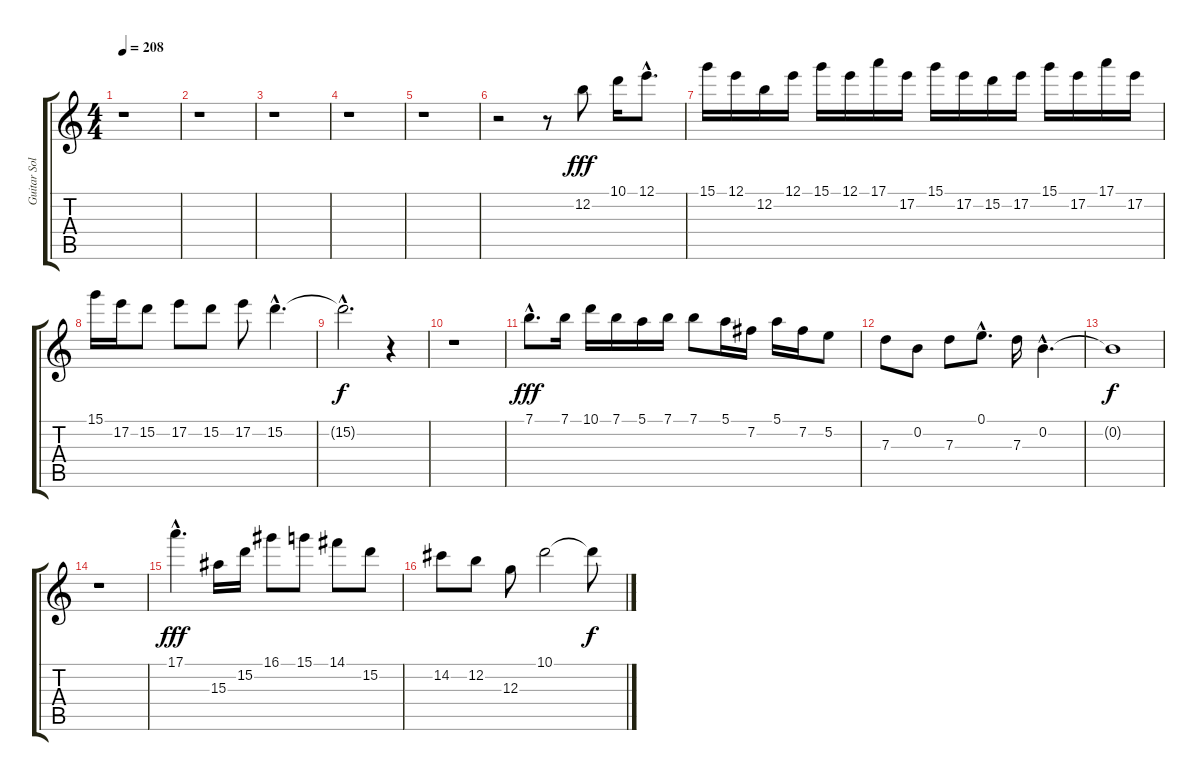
\track ("Guitar Solo" "Guitar Sol") {instrument overdrivenguitar}
\staff {score tabs}
\tuning (E4 B3 G3 D3 A2 E2) {hide}
\ts (4 4)
\tempo 208
\clef g2
\ks c
r.1{dy fff} |
r.1 |
r.1 |
r.1 |
r.1 |
r.2 r.8 12.2.8 10.1.16 12.1{hac}.8{d} |
15.1.16 12.1.16 12.2.16 12.1.16 15.1.16 12.1.16 17.1.16 17.2.16 15.1.16 17.2.16 15.2.16 17.2.16 15.1.16 17.2.16 17.1.16 17.2.16 |
15.1.16 17.2.16 15.2.8 17.2.8 15.2.8 17.2.8 15.2{hac}.4{d} |
15.2{hac t}.2{d dy f} r.4 |
r.1 |
7.1{hac}.8{d dy fff} 7.1.16 10.1.16 7.1.16 5.1.16 7.1.16 7.1.8 5.1.16 7.2.16 5.1.16 7.2.16 5.2.8 |
7.3.8 0.2.8 7.3.8 0.1{hac}.8{d} 7.3.16 0.2{hac}.4{d} |
0.2{t}.1{dy f} |
r.1 |
17.1{hac}.4{d dy fff} 15.3.16 15.2.16 16.1.8 15.1.8 14.1.8 15.2.8 |
14.2.8 12.2.8 12.3.8 10.1.2 10.1{t}.8{dy f}
